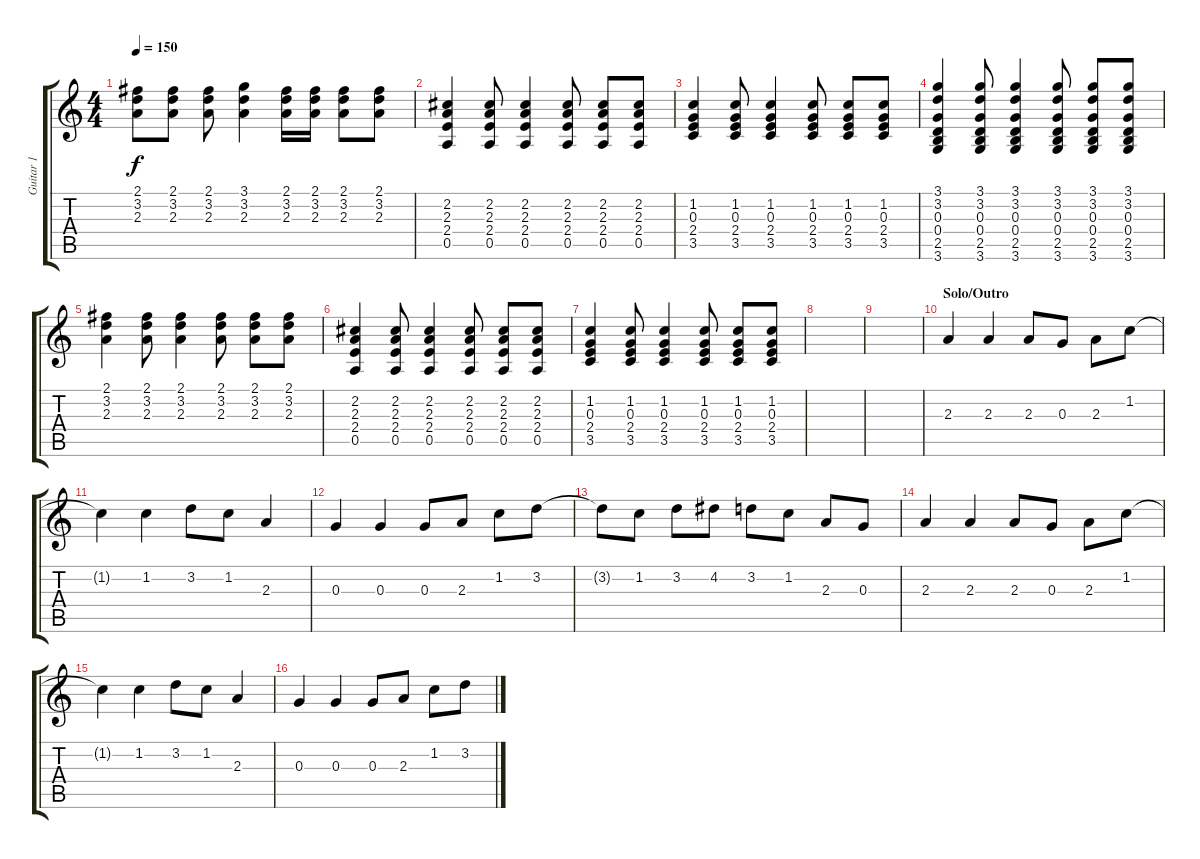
\track ("Guitar 1" "Guitar 1") {instrument acousticguitarnylon}
\staff {score tabs}
\tuning (E4 B3 G3 D3 A2 E2) {hide}
\ts (4 4)
\tempo 150
\clef g2
\ks c
(2.1 3.2 2.3).8{dy f} (2.1 3.2 2.3).8 (2.1 3.2 2.3).8 (3.1 3.2 2.3).4 (2.1 3.2 2.3).16 (2.1 3.2 2.3).16 (2.1 3.2 2.3).8 (2.1 3.2 2.3).8 |
(2.2 2.3 2.4 0.5).4 (2.2 2.3 2.4 0.5).8 (2.2 2.3 2.4 0.5).4 (2.2 2.3 2.4 0.5).8 (2.2 2.3 2.4 0.5).8 (2.2 2.3 2.4 0.5).8 |
(1.2 0.3 2.4 3.5).4 (1.2 0.3 2.4 3.5).8 (1.2 0.3 2.4 3.5).4 (1.2 0.3 2.4 3.5).8 (1.2 0.3 2.4 3.5).8 (1.2 0.3 2.4 3.5).8 |
(3.1 3.2 0.3 0.4 2.5 3.6).4 (3.1 3.2 0.3 0.4 2.5 3.6).8 (3.1 3.2 0.3 0.4 2.5 3.6).4 (3.1 3.2 0.3 0.4 2.5 3.6).8 (3.1 3.2 0.3 0.4 2.5 3.6).8 (3.1 3.2 0.3 0.4 2.5 3.6).8 |
(2.1 3.2 2.3).4 (2.1 3.2 2.3).8 (2.1 3.2 2.3).4 (2.1 3.2 2.3).8 (2.1 3.2 2.3).8 (2.1 3.2 2.3).8 |
(2.2 2.3 2.4 0.5).4 (2.2 2.3 2.4 0.5).8 (2.2 2.3 2.4 0.5).4 (2.2 2.3 2.4 0.5).8 (2.2 2.3 2.4 0.5).8 (2.2 2.3 2.4 0.5).8 |
(1.2 0.3 2.4 3.5).4 (1.2 0.3 2.4 3.5).8 (1.2 0.3 2.4 3.5).4 (1.2 0.3 2.4 3.5).8 (1.2 0.3 2.4 3.5).8 (1.2 0.3 2.4 3.5).8 |
|
|
\section ("" "Solo/Outro")
2.3.4 2.3.4 2.3.8 0.3.8 2.3.8 1.2.8 |
1.2{t}.4 1.2.4 3.2.8 1.2.8 2.3.4 |
0.3.4 0.3.4 0.3.8 2.3.8 1.2.8 3.2.8 |
3.2{t}.8 1.2.8 3.2.8 4.2.8 3.2.8 1.2.8 2.3.8 0.3.8 |
2.3.4 2.3.4 2.3.8 0.3.8 2.3.8 1.2.8 |
1.2{t}.4 1.2.4 3.2.8 1.2.8 2.3.4 |
0.3.4 0.3.4 0.3.8 2.3.8 1.2.8 3.2.8
